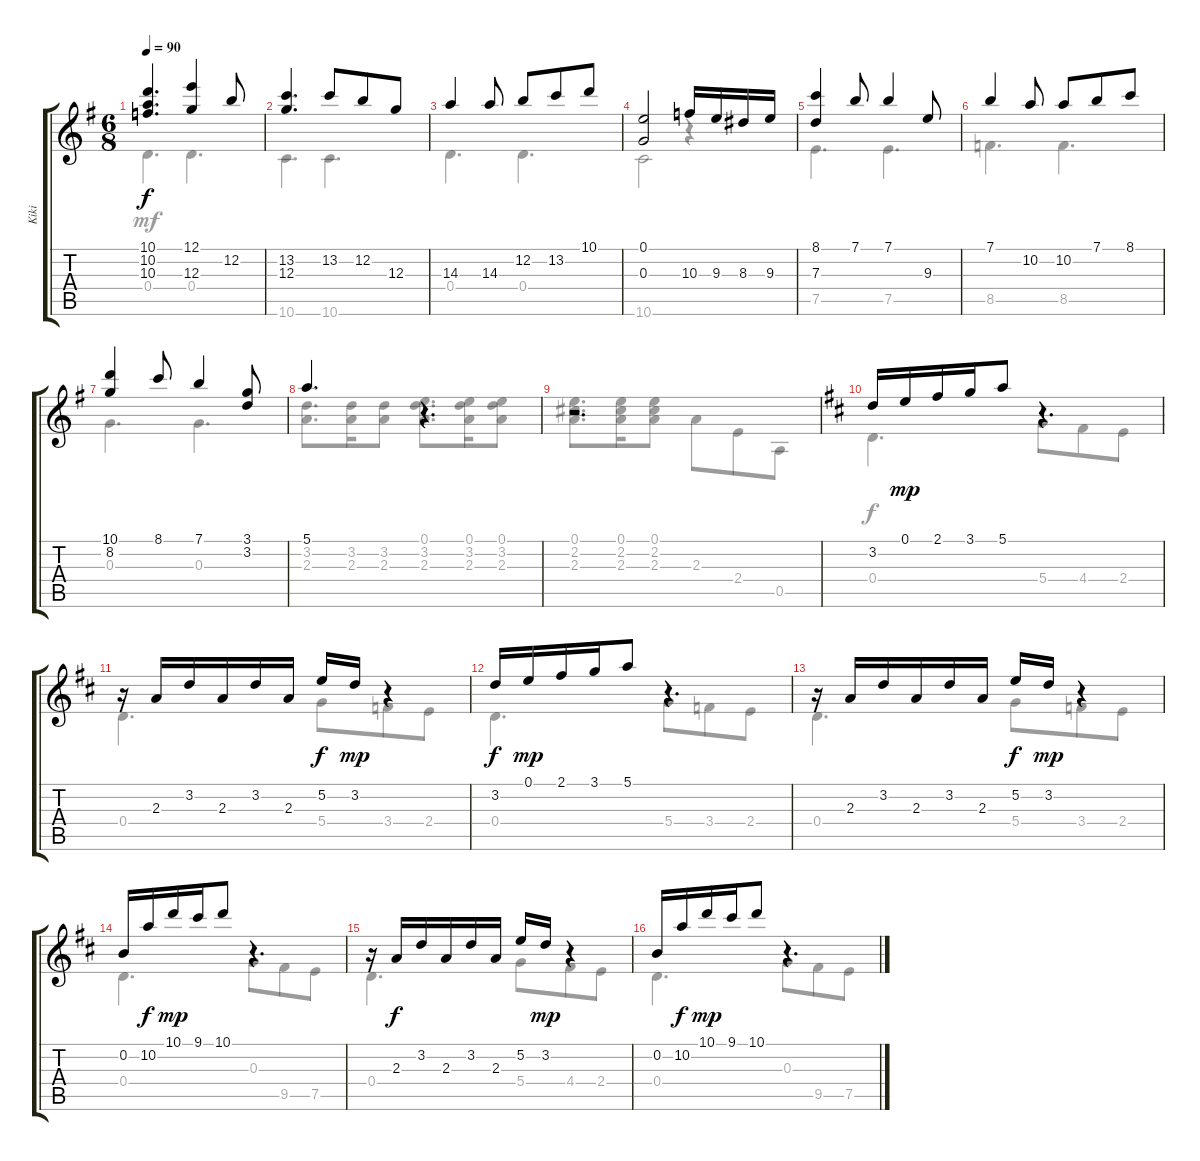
\track ("Kiki" "Kiki") {instrument acousticguitarnylon}
\staff {score tabs}
\tuning (E4 B3 G3 D3 A2 D2) {hide}
\voice
\ts (6 8)
\tempo 90
\clef g2
\ks g
(10.1 10.2 10.3).4{d dy f} (12.1 12.3).4 12.2.8 |
(13.2 12.3).4{d} 13.2.8 12.2.8 12.3.8 |
14.3.4 14.3.8 12.2.8 13.2.8 10.1.8 |
(0.1 0.3).2 10.3.16 9.3.16 8.3.16 9.3.16 |
(8.1 7.3).4 7.1.8 7.1.4 9.3.8 |
7.1.4 10.2.8 10.2.8 7.1.8 8.1.8 |
(10.1 8.2).4 8.1.8 7.1.4 (3.1 3.2).8 |
5.1.4{d} r.4{d} |
r.2{d} |
\ks d
3.2.16 0.1.16{dy mp} 2.1.16 3.1.16 5.1.8 r.4{d} |
r.16 2.3.16 3.2.16 2.3.16 3.2.16 2.3.16 5.2.16{dy f} 3.2.16{dy mp} r.4 |
3.2.16{dy f} 0.1.16{dy mp} 2.1.16 3.1.16 5.1.8 r.4{d} |
r.16 2.3.16 3.2.16 2.3.16 3.2.16 2.3.16 5.2.16{dy f} 3.2.16{dy mp} r.4 |
0.2.16 10.2.16{dy f} 10.1.16{dy mp} 9.1.16 10.1.8 r.4{d} |
r.16 2.3.16{dy f} 3.2.16 2.3.16 3.2.16 2.3.16 5.2.16 3.2.16{dy mp} r.4 |
0.2.16 10.2.16{dy f} 10.1.16{dy mp} 9.1.16 10.1.8 r.4{d}
\voice
\clef g2
\ottava regular
\simile none
\ks g
0.4.4{d dy mf} 0.4.4{d} |
10.6.4{d} 10.6.4{d} |
0.4.4{d} 0.4.4{d} |
10.6.2 r.4 |
7.5.4{d} 7.5.4{d} |
8.5.4{d} 8.5.4{d} |
0.3.4{d} 0.3.4{d} |
(3.2 2.3).8{d} (3.2 2.3).16 (3.2 2.3).8 (0.1 3.2 2.3).8{d} (0.1 3.2 2.3).16 (0.1 3.2 2.3).8 |
(0.1 2.2 2.3).8{d} (0.1 2.2 2.3).16 (0.1 2.2 2.3).8 2.3.8 2.4.8 0.5.8 |
\ks d
0.4.4{d dy f} 5.4.8 4.4.8 2.4.8 |
0.4.4{d} 5.4.8 3.4.8 2.4.8 |
0.4.4{d} 5.4.8 3.4.8 2.4.8 |
0.4.4{d} 5.4.8 3.4.8 2.4.8 |
0.4.4{d} 0.3.8 9.5.8 7.5.8 |
0.4.4{d} 5.4.8 4.4.8 2.4.8 |
0.4.4{d} 0.3.8 9.5.8 7.5.8
